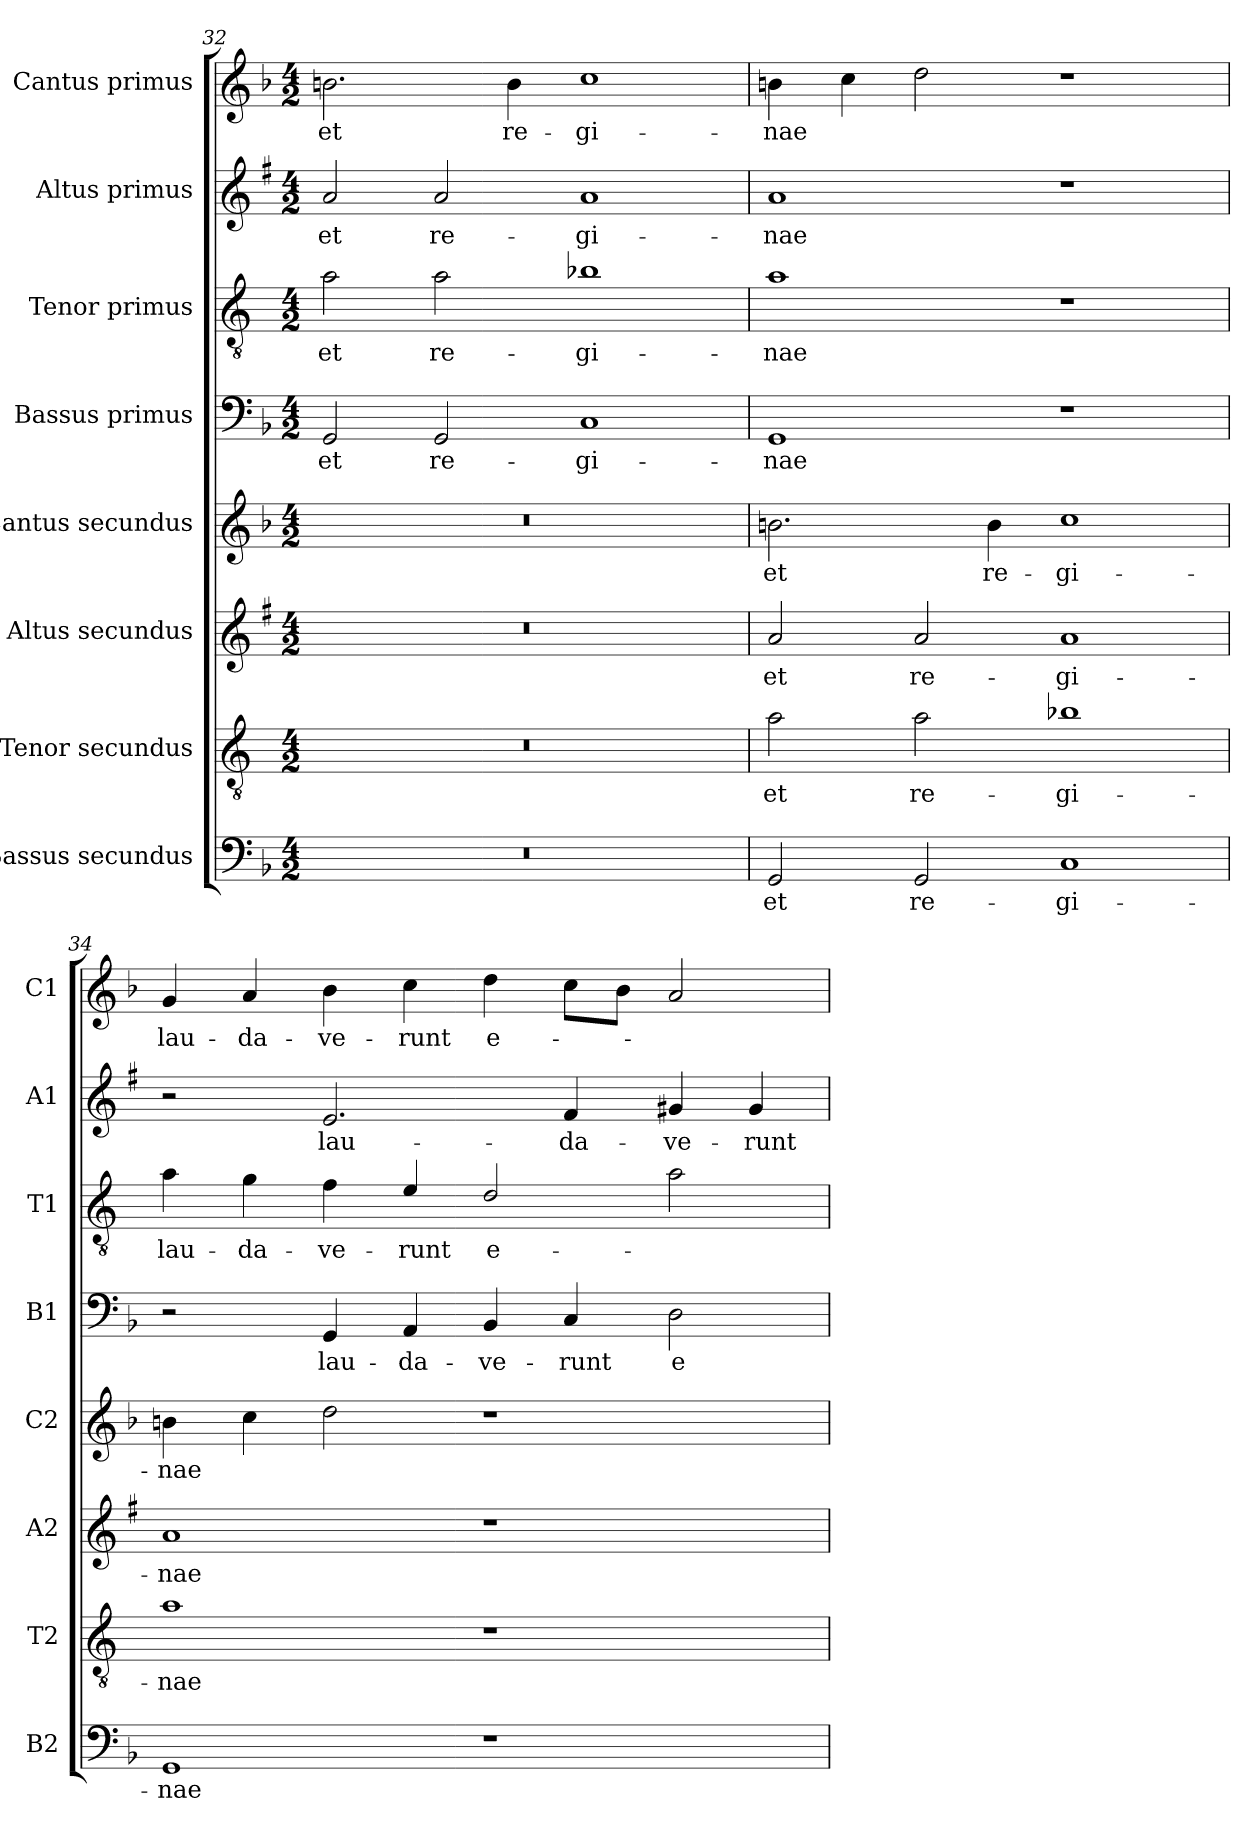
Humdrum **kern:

**kern	**text	**kern	**text	**kern	**text	**kern	**text	**kern	**text	**kern	**text	**kern	**text	**kern	**text
*part8	*part8	*part7	*part7	*part6	*part6	*part5	*part5	*part4	*part4	*part3	*part3	*part2	*part2	*part1	*part1
*staff8	*staff8	*staff7	*staff7	*staff6	*staff6	*staff5	*staff5	*staff4	*staff4	*staff3	*staff3	*staff2	*staff2	*staff1	*staff1
*I"Bassus secundus	*	*I"Tenor secundus	*	*I"Altus secundus	*	*I"Cantus secundus	*	*I"Bassus primus	*	*I"Tenor primus	*	*I"Altus primus	*	*I"Cantus primus	*
*I'B2	*	*I'T2	*	*I'A2	*	*I'C2	*	*I'B1	*	*I'T1	*	*I'A1	*	*I'C1	*
*clefF4	*	*clefGv2	*	*clefG2	*	*clefG2	*	*clefF4	*	*clefGv2	*	*clefG2	*	*clefG2	*
*	*	*ITrd4c7	*	*ITrd1c2	*	*	*	*	*	*ITrd4c7	*	*ITrd1c2	*	*	*
*k[b-]	*	*k[b-]	*	*k[b-]	*	*k[b-]	*	*k[b-]	*	*k[b-]	*	*k[b-]	*	*k[b-]	*
*F:	*	*F:	*	*F:	*	*F:	*	*F:	*	*F:	*	*F:	*	*F:	*
*M4/2	*	*M4/2	*	*M4/2	*	*M4/2	*	*M4/2	*	*M4/2	*	*M4/2	*	*M4/2	*
=32	=32	=32	=32	=32	=32	=32	=32	=32	=32	=32	=32	=32	=32	=32	=32
!	!	!	!	!	!	!	!	!	!LO:LY:b	!	!LO:LY:b	!	!LO:LY:b	!	!LO:LY:b
0r	.	0r	.	0r	.	0r	.	2GG/	et	2d\	et	2g/	et	2.bn\	et
!	!	!	!	!	!	!	!	!	!LO:LY:b	!	!LO:LY:b	!	!LO:LY:b	!	!
.	.	.	.	.	.	.	.	2GG/	re-	2d\	re-	2g/	re-	.	.
!	!	!	!	!	!	!	!	!	!	!	!	!	!	!	!LO:LY:b
.	.	.	.	.	.	.	.	.	.	.	.	.	.	4b\	re-
!	!	!	!	!	!	!	!	!	!LO:LY:b	!	!LO:LY:b	!	!LO:LY:b	!	!LO:LY:b
.	.	.	.	.	.	.	.	1C	-gi-	1e-X	-gi-	1g	-gi-	1cc	-gi-
=33	=33	=33	=33	=33	=33	=33	=33	=33	=33	=33	=33	=33	=33	=33	=33
!	!LO:LY:b	!	!LO:LY:b	!	!LO:LY:b	!	!LO:LY:b	!	!LO:LY:b	!	!LO:LY:b	!	!LO:LY:b	!	!LO:LY:b
2GG/	et	2d\	et	2g/	et	2.bn\	et	1GG	-nae	1d	-nae	1g	-nae	4bn\	-nae
.	.	.	.	.	.	.	.	.	.	.	.	.	.	4cc\	.
!	!LO:LY:b	!	!LO:LY:b	!	!LO:LY:b	!	!	!	!	!	!	!	!	!	!
2GG/	re-	2d\	re-	2g/	re-	.	.	.	.	.	.	.	.	2dd\	.
!	!	!	!	!	!	!	!LO:LY:b	!	!	!	!	!	!	!	!
.	.	.	.	.	.	4b\	re-	.	.	.	.	.	.	.	.
!	!LO:LY:b	!	!LO:LY:b	!	!LO:LY:b	!	!LO:LY:b	!	!	!	!	!	!	!	!
1C	-gi-	1e-X	-gi-	1g	-gi-	1cc	-gi-	1r	.	1r	.	1r	.	1r	.
=34	=34	=34	=34	=34	=34	=34	=34	=34	=34	=34	=34	=34	=34	=34	=34
!	!LO:LY:b	!	!LO:LY:b	!	!LO:LY:b	!	!LO:LY:b	!	!	!	!LO:LY:b	!	!	!	!LO:LY:b
1GG	-nae	1d	-nae	1g	-nae	4bn\	-nae	2r	.	4d\	lau-	2r	.	4g/	lau-
!	!	!	!	!	!	!	!	!	!	!	!LO:LY:b	!	!	!	!LO:LY:b
.	.	.	.	.	.	4cc\	.	.	.	4c\	-da-	.	.	4a/	-da-
!	!	!	!	!	!	!	!	!	!LO:LY:b	!	!LO:LY:b	!	!LO:LY:b	!	!LO:LY:b
.	.	.	.	.	.	2dd\	.	4GG/	lau-	4B-\	-ve-	2.d/	lau-	4b-\	-ve-
!	!	!	!	!	!	!	!	!	!LO:LY:b	!	!LO:LY:b	!	!	!	!LO:LY:b
.	.	.	.	.	.	.	.	4AA/	-da-	4A/	-runt	.	.	4cc\	-runt
!	!	!	!	!	!	!	!	!	!LO:LY:b	!	!LO:LY:b	!	!	!	!LO:LY:b
1r	.	1r	.	1r	.	1r	.	4BB-/	-ve-	2G/	e-	.	.	4dd\	e-
!	!	!	!	!	!	!	!	!	!LO:LY:b	!	!	!	!LO:LY:b	!	!
.	.	.	.	.	.	.	.	4C/	-runt	.	.	4e/	-da-	8cc\L	.
.	.	.	.	.	.	.	.	.	.	.	.	.	.	8b-\J	.
!	!	!	!	!	!	!	!	!	!LO:LY:b	!	!	!	!LO:LY:b	!	!
.	.	.	.	.	.	.	.	2D\	e-	2d\	.	4f#X/	-ve-	2a/	.
!	!	!	!	!	!	!	!	!	!	!	!	!	!LO:LY:b	!	!
.	.	.	.	.	.	.	.	.	.	.	.	4f#/	-runt	.	.
=	=	=	=	=	=	=	=	=	=	=	=	=	=	=	=
*-	*-	*-	*-	*-	*-	*-	*-	*-	*-	*-	*-	*-	*-	*-	*-
